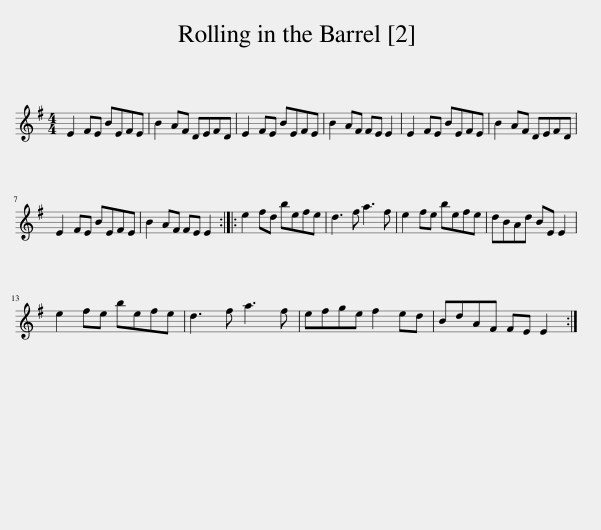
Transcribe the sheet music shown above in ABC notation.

X:1
L:1/8
M:4/4
I:linebreak $
K:Emin
V:1 treble
V:1
 E2 FE BEFE | B2 AF DEFD | E2 FE BEFE | B2 AF FE E2 | E2 FE BEFE | %5
 B2 AF DEFD |$ E2 FE BEFE | B2 AF FE E2 :: e2 fd befe | d3 f a3 f | %10
 e2 fe befe | dBAd BE E2 |$ e2 fe befe | d3 f a3 f | efge f2 ed | %15
 BdAF FE E2 :| %16
